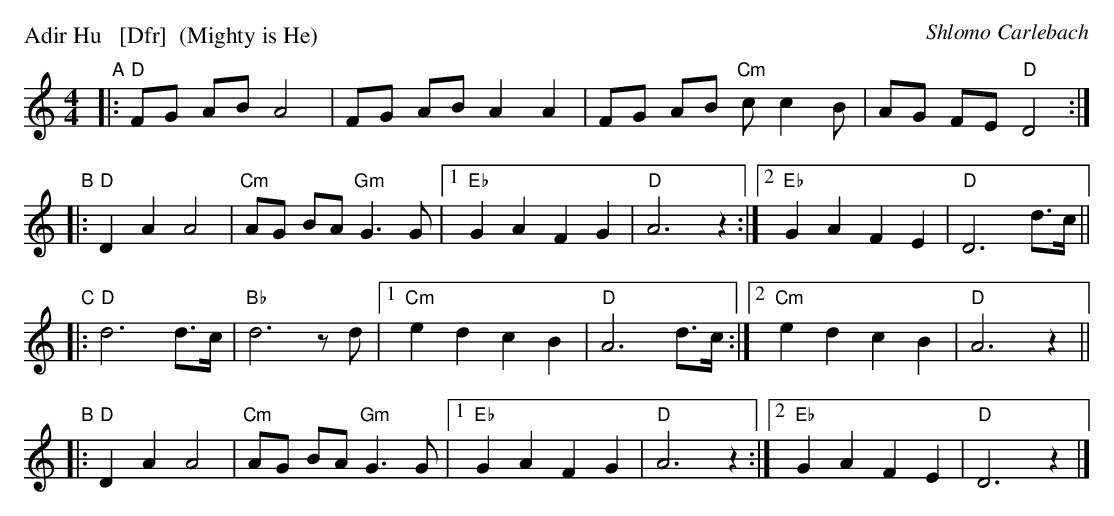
X:1
P: Adir Hu   [Dfr]  (Mighty is He)
C: Shlomo Carlebach
M: 4/4
L: 1/8
K: _B_e^F	% D freygish
"A"|: "D"FG AB A4 | FG AB A2 A2 | FG AB "Cm"cc2 B | AG FE "D"D4 :|
"B"|: "D"D2 A2 A4 | "Cm"AG BA "Gm"G3 G |1 "Eb"G2 A2 F2 G2 | "D"A6 z2 :|2 "Eb"G2 A2 F2 E2 | "D"D6 d>c ||
"C"|: "D"d6 d>c | "Bb"d6 zd |1 "Cm"e2 d2 c2 B2 | "D"A6 d>c :|2 "Cm"e2 d2 c2 B2 | "D"A6 z2 ||
"B"|: "D"D2 A2 A4 | "Cm"AG BA "Gm"G3 G |1 "Eb"G2 A2 F2 G2 | "D"A6 z2 :|2 "Eb"G2 A2 F2 E2 | "D"D6 z2 |]
